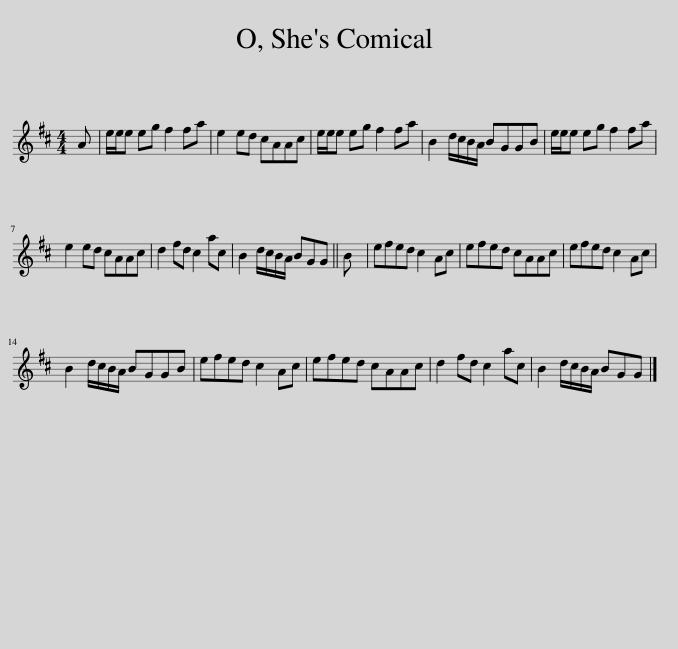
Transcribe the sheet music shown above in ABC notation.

X:1
L:1/8
M:4/4
I:linebreak $
K:D
V:1 treble
V:1
 A | e/e/e eg f2 fa | e2 ed cAAc | e/e/e eg f2 fa | B2 d/c/B/A/ BGGB | %5
 e/e/e eg f2 fa |$ e2 ed cAAc | d2 fd c2 ac | B2 d/c/B/A/ BGG || B | %10
 efed c2 Ac | efed cAAc | efed c2 Ac |$ B2 d/c/B/A/ BGGB | efed c2 Ac | %15
 efed cAAc | d2 fd c2 ac | B2 d/c/B/A/ BGG |] %18
